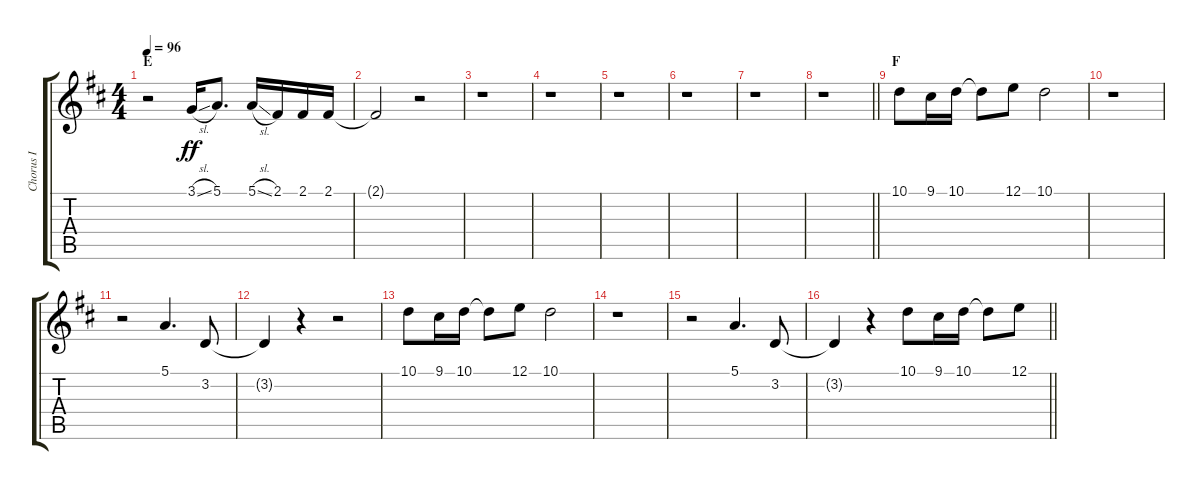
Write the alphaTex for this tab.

\track ("Chorus I" "Chorus I") {instrument voiceoohs}
\staff {score tabs}
\tuning (E4 B3 G3 D3 A2 E2) {hide}
\ts (4 4)
\section ("" "E")
\tempo 96
\clef g2
\ks d
r.2{dy ff} 3.1{sl}.16 5.1.8{d} 5.1{sl}.16 2.1.16 2.1.16 2.1.16 |
2.1{t}.2 r.2 |
r.1 |
r.1 |
r.1 |
r.1 |
r.1 |
\barLineRight lightlight
r.1 |
\section ("" "F")
10.1.8 9.1.16 10.1.16 10.1{t}.8 12.1.8 10.1.2 |
r.1 |
r.2 5.1.4{d} 3.2.8 |
3.2{t}.4 r.4 r.2 |
10.1.8 9.1.16 10.1.16 10.1{t}.8 12.1.8 10.1.2 |
r.1 |
r.2 5.1.4{d} 3.2.8 |
\barLineRight lightlight
3.2{t}.4 r.4 10.1.8 9.1.16 10.1.16 10.1{t}.8 12.1.8
